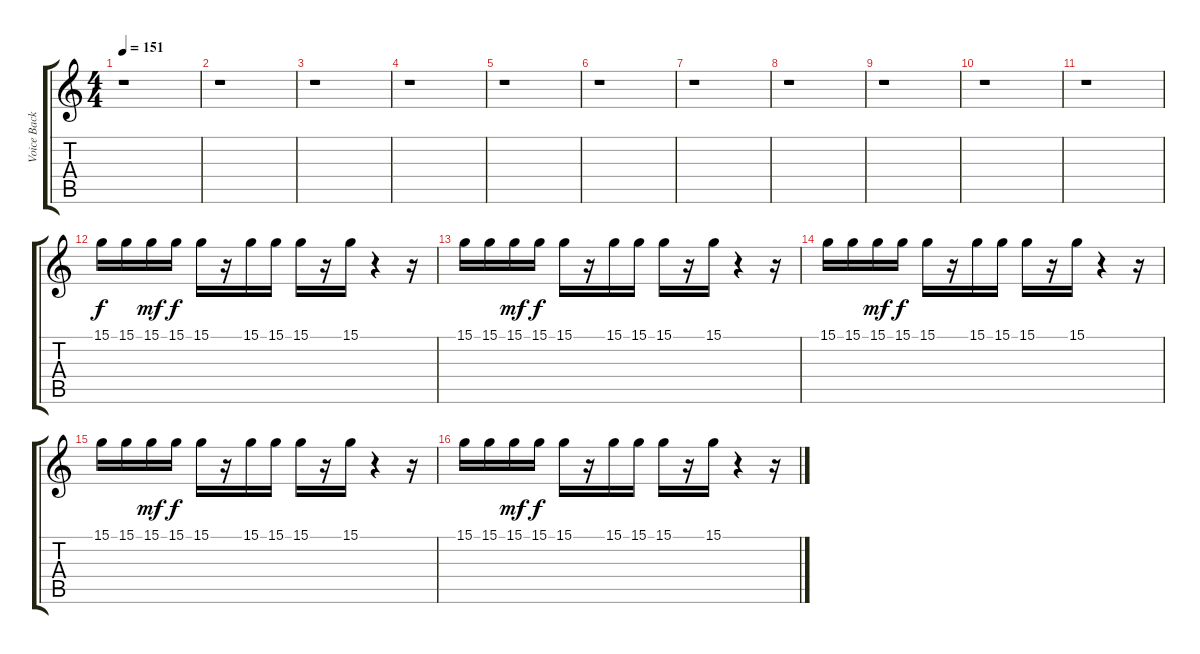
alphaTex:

\track ("Voice Backup 1" "Voice Back") {instrument fx6goblins}
\staff {score tabs}
\tuning (E4 B3 G3 D3 A2 E2) {hide}
\ts (4 4)
\tempo 151
\clef g2
\ks c
r.1{dy fff} |
r.1 |
r.1 |
r.1 |
r.1 |
r.1 |
r.1 |
r.1 |
r.1 |
r.1 |
r.1 |
15.1.16{dy f instrument synthvoice} 15.1.16 15.1.16{dy mf} 15.1.16{dy f} 15.1.16 r.16 15.1.16 15.1.16 15.1.16 r.16 15.1.16 r.4 r.16 |
15.1.16 15.1.16 15.1.16{dy mf} 15.1.16{dy f} 15.1.16 r.16 15.1.16 15.1.16 15.1.16 r.16 15.1.16 r.4 r.16 |
15.1.16 15.1.16 15.1.16{dy mf} 15.1.16{dy f} 15.1.16 r.16 15.1.16 15.1.16 15.1.16 r.16 15.1.16 r.4 r.16 |
15.1.16 15.1.16 15.1.16{dy mf} 15.1.16{dy f} 15.1.16 r.16 15.1.16 15.1.16 15.1.16 r.16 15.1.16 r.4 r.16 |
15.1.16 15.1.16 15.1.16{dy mf} 15.1.16{dy f} 15.1.16 r.16 15.1.16 15.1.16 15.1.16 r.16 15.1.16 r.4 r.16
